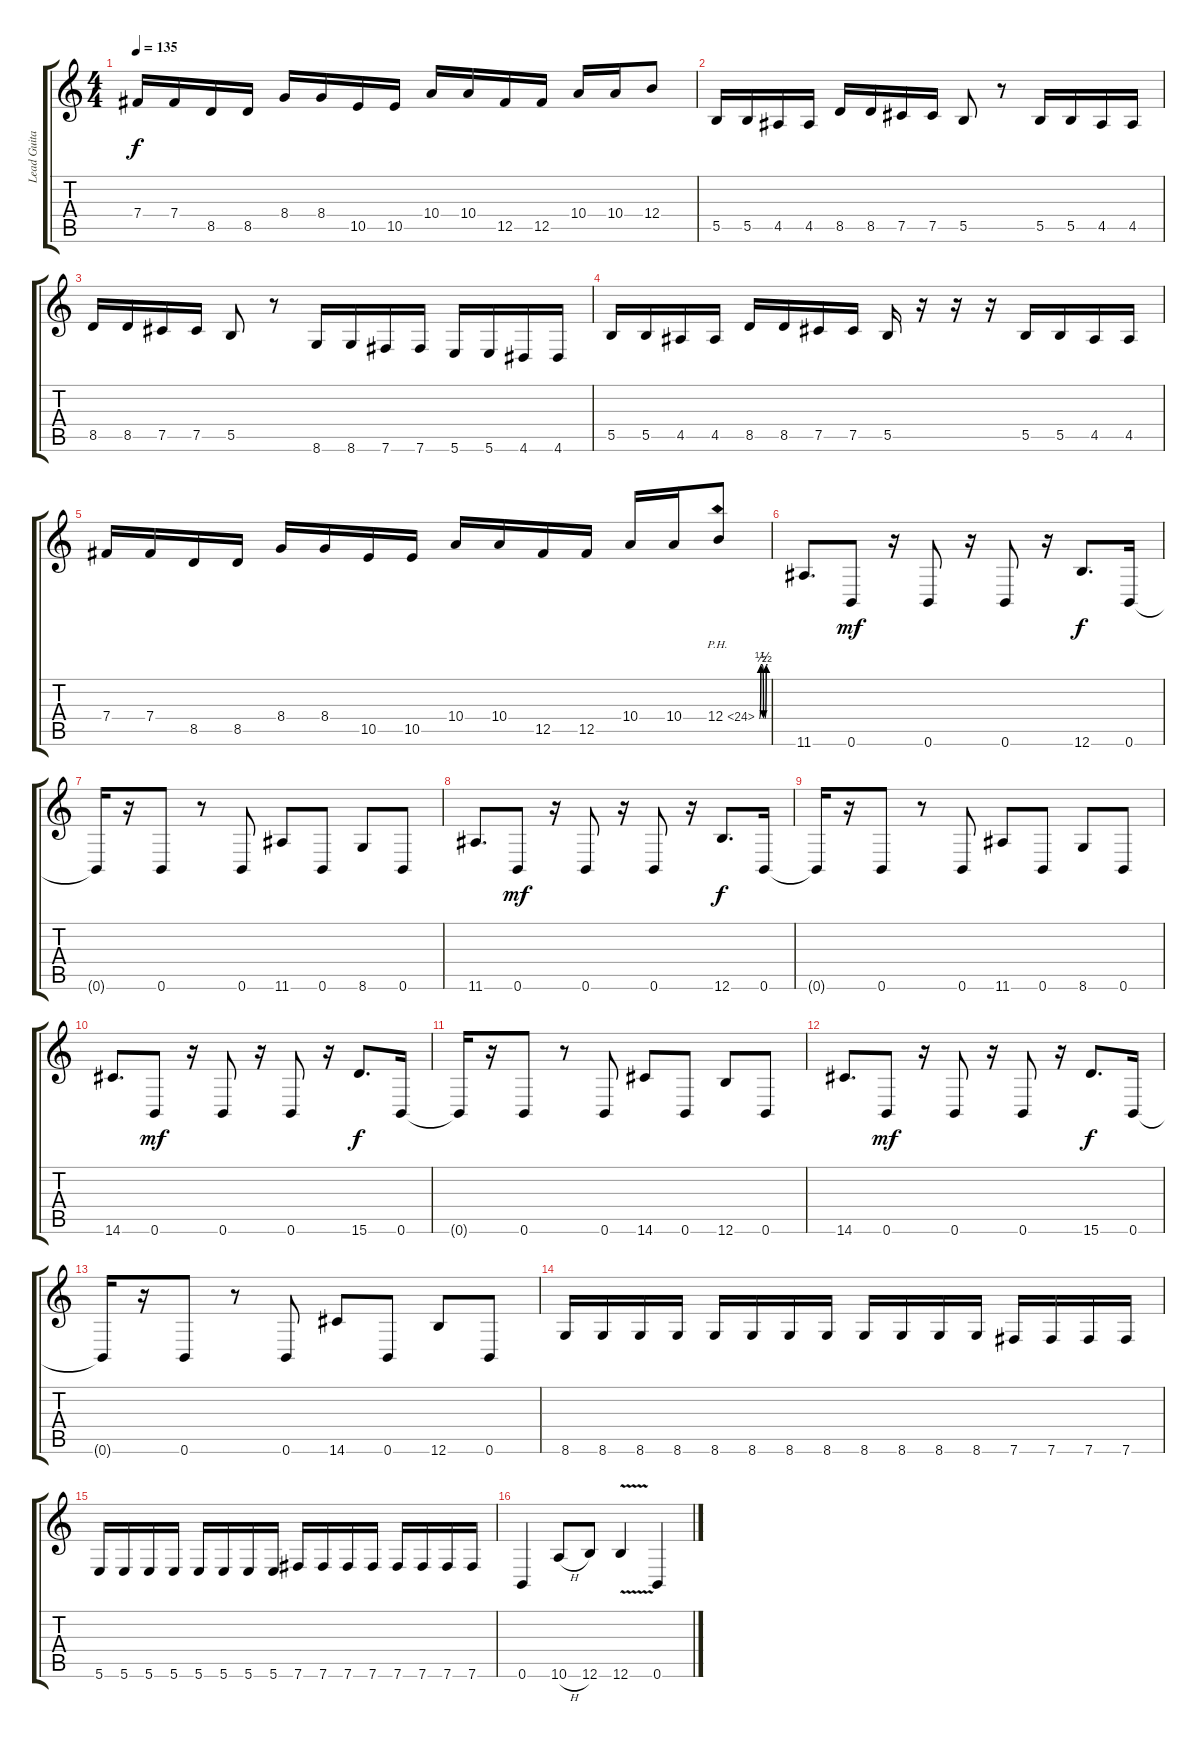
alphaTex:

\track ("Lead Guitar (Chris)" "Lead Guita") {instrument distortionguitar}
\staff {score tabs}
\tuning (Db4 Ab3 E3 B2 Gb2 B1) {hide}
\ts (4 4)
\tempo 135
\clef g2
\ks c
7.4.16{dy f} 7.4.16 8.5.16 8.5.16 8.4.16 8.4.16 10.5.16 10.5.16 10.4.16 10.4.16 12.5.16 12.5.16 10.4.16 10.4.16 12.4.8 |
5.5.16 5.5.16 4.5.16 4.5.16 8.5.16 8.5.16 7.5.16 7.5.16 5.5.8 r.8 5.5.16 5.5.16 4.5.16 4.5.16 |
8.5.16 8.5.16 7.5.16 7.5.16 5.5.8 r.8 8.6.16 8.6.16 7.6.16 7.6.16 5.6.16 5.6.16 4.6.16 4.6.16 |
5.5.16 5.5.16 4.5.16 4.5.16 8.5.16 8.5.16 7.5.16 7.5.16 5.5.16 r.16 r.16 r.16 5.5.16 5.5.16 4.5.16 4.5.16 |
7.4.16 7.4.16 8.5.16 8.5.16 8.4.16 8.4.16 10.5.16 10.5.16 10.4.16 10.4.16 12.5.16 12.5.16 10.4.16 10.4.16 12.4{be (custom 0 0 10 2 20 2 30 0 40 0 50 2 60 2) ph 12}.8 |
11.6.8{d} 0.6.8{dy mf} r.16 0.6.8 r.16 0.6.8 r.16 12.6.8{d dy f} 0.6.16 |
0.6{t}.16 r.16 0.6.8 r.8 0.6.8 11.6.8 0.6.8 8.6.8 0.6.8 |
11.6.8{d} 0.6.8{dy mf} r.16 0.6.8 r.16 0.6.8 r.16 12.6.8{d dy f} 0.6.16 |
0.6{t}.16 r.16 0.6.8 r.8 0.6.8 11.6.8 0.6.8 8.6.8 0.6.8 |
14.6.8{d} 0.6.8{dy mf} r.16 0.6.8 r.16 0.6.8 r.16 15.6.8{d dy f} 0.6.16 |
0.6{t}.16 r.16 0.6.8 r.8 0.6.8 14.6.8 0.6.8 12.6.8 0.6.8 |
14.6.8{d} 0.6.8{dy mf} r.16 0.6.8 r.16 0.6.8 r.16 15.6.8{d dy f} 0.6.16 |
0.6{t}.16 r.16 0.6.8 r.8 0.6.8 14.6.8 0.6.8 12.6.8 0.6.8 |
8.6.16 8.6.16 8.6.16 8.6.16 8.6.16 8.6.16 8.6.16 8.6.16 8.6.16 8.6.16 8.6.16 8.6.16 7.6.16 7.6.16 7.6.16 7.6.16 |
5.6.16 5.6.16 5.6.16 5.6.16 5.6.16 5.6.16 5.6.16 5.6.16 7.6.16 7.6.16 7.6.16 7.6.16 7.6.16 7.6.16 7.6.16 7.6.16 |
0.6.4 10.6{h}.8 12.6.8 12.6{v}.4 0.6.4
